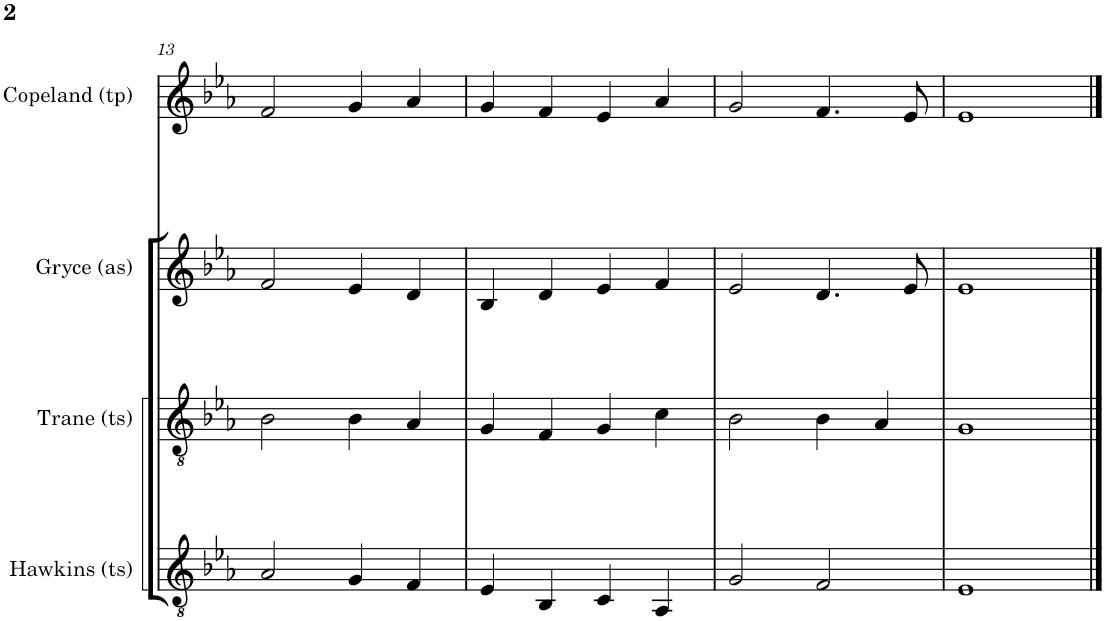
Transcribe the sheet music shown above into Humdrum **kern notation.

**kern	**kern	**kern	**kern
*part4	*part3	*part2	*part1
*staff4	*staff3	*staff2	*staff1
*I"Coleman Hawkins	*I"John Coltrane (ts)	*I"Gigi Gryce (as)	*I"Ray Copeland (tp)
*	*I'Trane (ts)	*I'Gryce (as)	*I'Copeland (tp)
!!LO:PB:g=z
*clefGv2	*clefGv2	*clefG2	*clefG2
*Trd8c14	*Trd8c14	*Trd5c9	*Trd1c2
*k[b-e-a-]	*k[b-e-a-]	*k[b-e-a-]	*k[b-e-a-]
*M4/4	*M4/4	*M4/4	*M4/4
=13	=13	=13	=13
2A-/	2B-\	2f/	2f/
4G/	4B-\	4e-/	4g/
4F/	4A-/	4d/	4a-/
=14	=14	=14	=14
4E-/	4G/	4B-/	4g/
4BB-/	4F/	4d/	4f/
4C/	4G/	4e-/	4e-/
4AA-/	4c\	4f/	4a-/
=15	=15	=15	=15
2G/	2B-\	2e-/	2g/
2F/	4B-\	4.d/	4.f/
.	4A-/	.	.
.	.	8e-/	8e-/
=16	=16	=16	=16
1E-	1G	1e-	1e-
==	==	==	==
*-	*-	*-	*-
